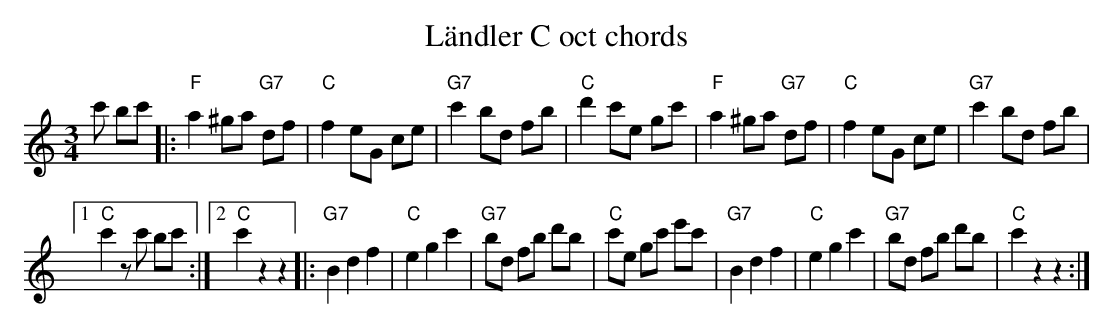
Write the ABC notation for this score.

X:1
T:Ländler C oct chords
M:3/4
L:1/8
K:Cmaj%%MIDI gchordon
c' bc' |: "F"a2 ^ga "G7"df | "C"f2 eG ce | "G7"c'2 bd fb | "C"d'2c'e gc' | "F"a2 ^ga "G7"df | "C"f2 eG ce | "G7"c'2 bd fb |1
"C"c'2 zc' bc' :|2 "C"c'2 z2z2 |: "G7"B2d2f2 | "C"e2g2c'2 | "G7"bd fb d'b | "C"c'e gc' e'c' | "G7"B2d2f2 | "C"e2g2c'2 | "G7"bd fb d'b | "C"c'2z2z2 :|
